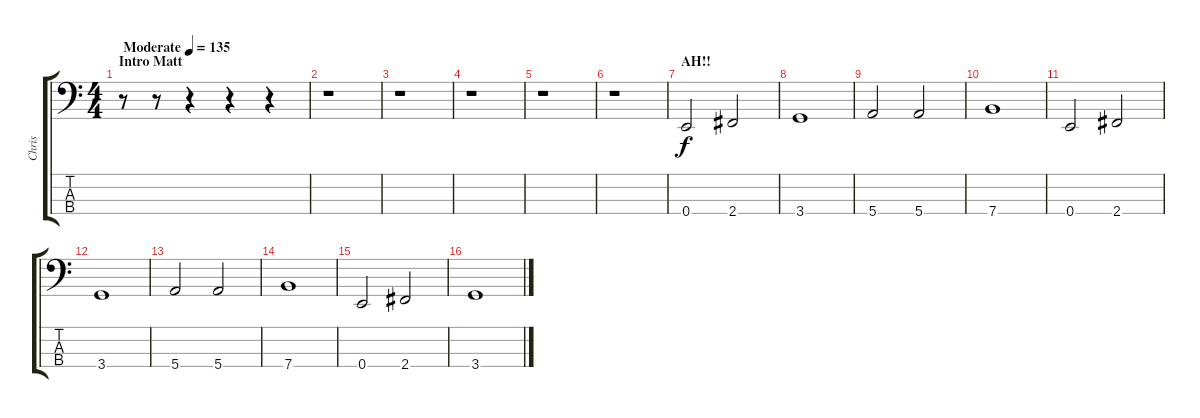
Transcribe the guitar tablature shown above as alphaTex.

\track ("Chris " "Chris ") {instrument electricbasspick}
\staff {score tabs}
\tuning (G2 D2 A1 E1) {hide}
\ts (4 4)
\section ("" "Intro Matt")
\tempo (135 "Moderate")
\clef f4
\ks c
r.8{dy f instrument electricbasspick} r.8 r.4 r.4 r.4 |
r.1 |
r.1 |
r.1 |
r.1 |
r.1 |
\section ("" "AH!!")
0.4.2 2.4.2 |
\section ("" "")
3.4.1 |
\section ("" "")
5.4.2 5.4.2 |
7.4.1 |
0.4.2 2.4.2 |
3.4.1 |
5.4.2 5.4.2 |
7.4.1 |
\section ("" "")
0.4.2 2.4.2 |
3.4.1
